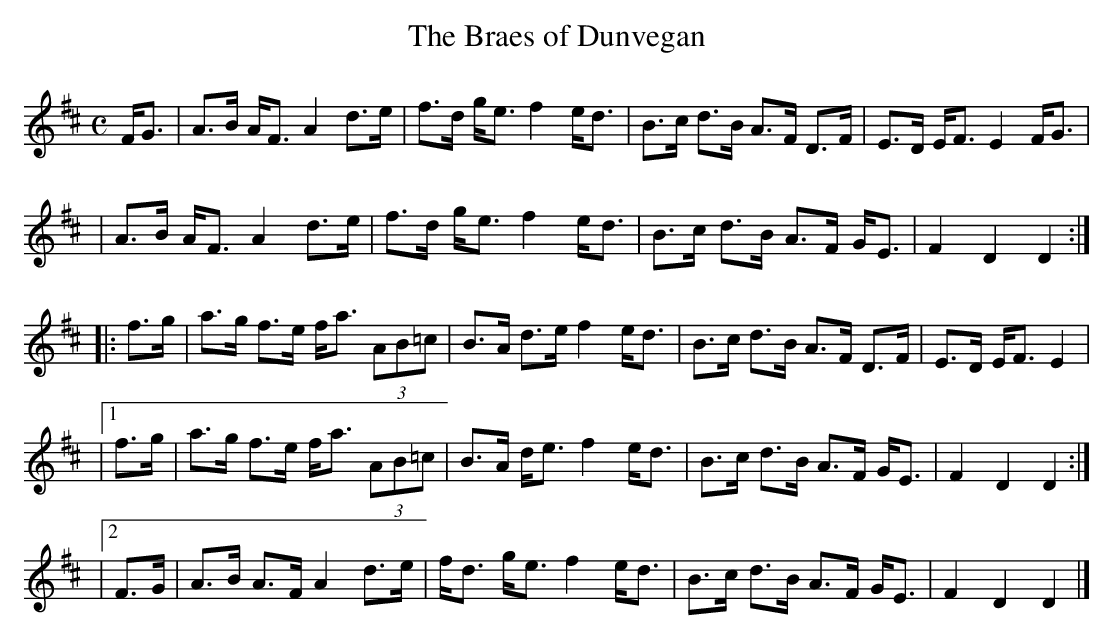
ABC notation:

X:1
T: The Braes of Dunvegan
M: C
L: 1/8
K: D
    F<G | A>B A<F A2    d>e  | f>d g<e f2 e<d | B>c d>B A>F D>F | E>D E<F E2 F<G |
        | A>B A<F A2    d>e  | f>d g<e f2 e<d | B>c d>B A>F G<E | F2 D2 D2 :|
|:  f>g | a>g f>e f<a (3AB=c | B>A d>e f2 e<d | B>c d>B A>F D>F | E>D E<F E2 |
|[1 f>g | a>g f>e f<a (3AB=c | B>A d<e f2 e<d | B>c d>B A>F G<E | F2 D2 D2 :|
|[2 F>G | A>B A>F A2     d>e | f<d g<e f2 e<d | B>c d>B A>F G<E | F2 D2 D2 |]
